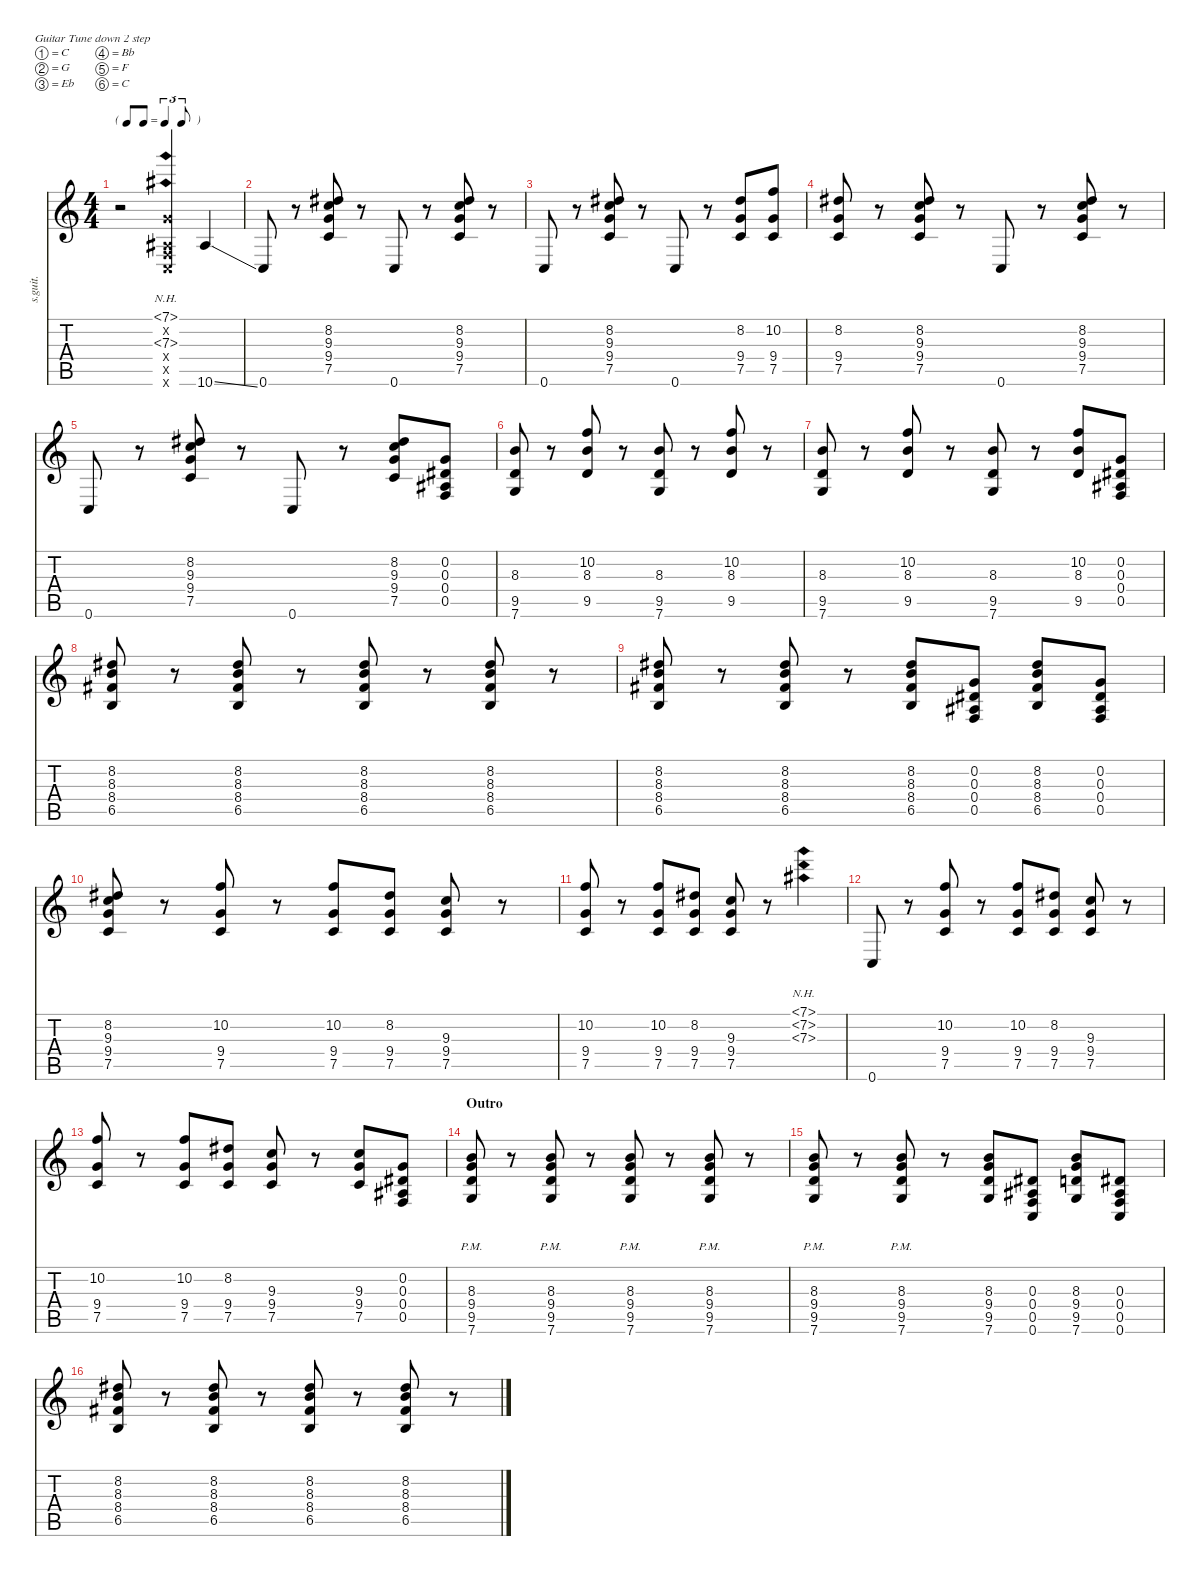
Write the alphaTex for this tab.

\defaultSystemsLayout 4
\hideDynamics
\bracketExtendMode nobrackets
\track ("Josh Homme (Lead)" "s.guit.") {instrument overdrivenguitar}
\staff {score tabs}
\tuning (C4 G3 Eb3 Bb2 F2 C2)
\ts (4 4)
\tf triplet8th
\tempo (171 hide)
\clef g2
\ks c
r.2{dy f} (7.1{nh} 0.2{x} 7.3{nh acc #} 0.4{x acc #} 0.5{x} 0.6{x}).4{lyrics (0 "") lyrics (1 "") lyrics (2 "") lyrics (3 "") lyrics (4 "") dy mp} 10.6{ss acc #}.4{lyrics (0 "") lyrics (1 "") lyrics (2 "") lyrics (3 "") lyrics (4 "")} |
0.6.8{lyrics (0 "") lyrics (1 "") lyrics (2 "") lyrics (3 "") lyrics (4 "")} r.8 (8.2{acc #} 9.3 9.4 7.5).8{lyrics (0 "") lyrics (1 "") lyrics (2 "") lyrics (3 "") lyrics (4 "")} r.8 0.6.8{lyrics (0 "") lyrics (1 "") lyrics (2 "") lyrics (3 "") lyrics (4 "")} r.8 (8.2{acc #} 9.3 9.4 7.5).8{lyrics (0 "") lyrics (1 "") lyrics (2 "") lyrics (3 "") lyrics (4 "")} r.8 |
0.6.8{lyrics (0 "") lyrics (1 "") lyrics (2 "") lyrics (3 "") lyrics (4 "")} r.8 (8.2{acc #} 9.3 9.4 7.5).8{lyrics (0 "") lyrics (1 "") lyrics (2 "") lyrics (3 "") lyrics (4 "")} r.8 0.6.8{lyrics (0 "") lyrics (1 "") lyrics (2 "") lyrics (3 "") lyrics (4 "")} r.8 (8.2{acc #} 9.4 7.5).8{lyrics (0 "") lyrics (1 "") lyrics (2 "") lyrics (3 "") lyrics (4 "")} (10.2 9.4 7.5).8{lyrics (0 "") lyrics (1 "") lyrics (2 "") lyrics (3 "") lyrics (4 "")} |
(8.2{acc #} 9.4 7.5).8{lyrics (0 "") lyrics (1 "") lyrics (2 "") lyrics (3 "") lyrics (4 "")} r.8 (8.2{acc #} 9.3 9.4 7.5).8{lyrics (0 "") lyrics (1 "") lyrics (2 "") lyrics (3 "") lyrics (4 "")} r.8 0.6.8{lyrics (0 "") lyrics (1 "") lyrics (2 "") lyrics (3 "") lyrics (4 "")} r.8 (8.2{acc #} 9.3 9.4 7.5).8{lyrics (0 "") lyrics (1 "") lyrics (2 "") lyrics (3 "") lyrics (4 "")} r.8 |
0.6.8{lyrics (0 "") lyrics (1 "") lyrics (2 "") lyrics (3 "") lyrics (4 "")} r.8 (8.2{acc #} 9.3 9.4 7.5).8{lyrics (0 "") lyrics (1 "") lyrics (2 "") lyrics (3 "") lyrics (4 "")} r.8 0.6.8{lyrics (0 "") lyrics (1 "") lyrics (2 "") lyrics (3 "") lyrics (4 "")} r.8 (8.2{acc #} 9.3 9.4 7.5).8{lyrics (0 "") lyrics (1 "") lyrics (2 "") lyrics (3 "") lyrics (4 "")} (0.2 0.3{acc #} 0.4{acc #} 0.5).8{lyrics (0 "") lyrics (1 "") lyrics (2 "") lyrics (3 "") lyrics (4 "")} |
(8.3 9.5 7.6).8{lyrics (0 "") lyrics (1 "") lyrics (2 "") lyrics (3 "") lyrics (4 "")} r.8 (10.2 8.3 9.5).8{lyrics (0 "") lyrics (1 "") lyrics (2 "") lyrics (3 "") lyrics (4 "")} r.8 (8.3 9.5 7.6).8{lyrics (0 "") lyrics (1 "") lyrics (2 "") lyrics (3 "") lyrics (4 "")} r.8 (10.2 8.3 9.5).8{lyrics (0 "") lyrics (1 "") lyrics (2 "") lyrics (3 "") lyrics (4 "")} r.8 |
(8.3 9.5 7.6).8{lyrics (0 "") lyrics (1 "") lyrics (2 "") lyrics (3 "") lyrics (4 "")} r.8 (10.2 8.3 9.5).8{lyrics (0 "") lyrics (1 "") lyrics (2 "") lyrics (3 "") lyrics (4 "")} r.8 (8.3 9.5 7.6).8{lyrics (0 "") lyrics (1 "") lyrics (2 "") lyrics (3 "") lyrics (4 "")} r.8 (10.2 8.3 9.5).8{lyrics (0 "") lyrics (1 "") lyrics (2 "") lyrics (3 "") lyrics (4 "")} (0.2 0.3{acc #} 0.4{acc #} 0.5).8{lyrics (0 "") lyrics (1 "") lyrics (2 "") lyrics (3 "") lyrics (4 "")} |
(8.2{acc #} 8.3 8.4{acc #} 6.5).8{lyrics (0 "") lyrics (1 "") lyrics (2 "") lyrics (3 "") lyrics (4 "")} r.8 (8.2{acc #} 8.3 8.4{acc #} 6.5).8{lyrics (0 "") lyrics (1 "") lyrics (2 "") lyrics (3 "") lyrics (4 "")} r.8 (8.2{acc #} 8.3 8.4{acc #} 6.5).8{lyrics (0 "") lyrics (1 "") lyrics (2 "") lyrics (3 "") lyrics (4 "")} r.8 (8.2{acc #} 8.3 8.4{acc #} 6.5).8{lyrics (0 "") lyrics (1 "") lyrics (2 "") lyrics (3 "") lyrics (4 "")} r.8 |
(8.2{acc #} 8.3 8.4{acc #} 6.5).8{lyrics (0 "") lyrics (1 "") lyrics (2 "") lyrics (3 "") lyrics (4 "")} r.8 (8.2{acc #} 8.3 8.4{acc #} 6.5).8{lyrics (0 "") lyrics (1 "") lyrics (2 "") lyrics (3 "") lyrics (4 "")} r.8 (8.2{acc #} 8.3 8.4{acc #} 6.5).8{lyrics (0 "") lyrics (1 "") lyrics (2 "") lyrics (3 "") lyrics (4 "")} (0.2 0.3{acc #} 0.4{acc #} 0.5).8{lyrics (0 "") lyrics (1 "") lyrics (2 "") lyrics (3 "") lyrics (4 "")} (8.2{acc #} 8.3 8.4{acc #} 6.5).8{lyrics (0 "") lyrics (1 "") lyrics (2 "") lyrics (3 "") lyrics (4 "")} (0.2 0.3{acc #} 0.4{acc #} 0.5).8{lyrics (0 "") lyrics (1 "") lyrics (2 "") lyrics (3 "") lyrics (4 "")} |
(8.2{acc #} 9.3 9.4 7.5).8{lyrics (0 "") lyrics (1 "") lyrics (2 "") lyrics (3 "") lyrics (4 "")} r.8 (10.2 9.4 7.5).8{lyrics (0 "") lyrics (1 "") lyrics (2 "") lyrics (3 "") lyrics (4 "")} r.8 (10.2 9.4 7.5).8{lyrics (0 "") lyrics (1 "") lyrics (2 "") lyrics (3 "") lyrics (4 "")} (8.2{acc #} 9.4 7.5).8{lyrics (0 "") lyrics (1 "") lyrics (2 "") lyrics (3 "") lyrics (4 "")} (9.3 9.4 7.5).8{lyrics (0 "") lyrics (1 "") lyrics (2 "") lyrics (3 "") lyrics (4 "")} r.8 |
(10.2 9.4 7.5).8{lyrics (0 "") lyrics (1 "") lyrics (2 "") lyrics (3 "") lyrics (4 "")} r.8 (10.2 9.4 7.5).8{lyrics (0 "") lyrics (1 "") lyrics (2 "") lyrics (3 "") lyrics (4 "")} (8.2{acc #} 9.4 7.5).8{lyrics (0 "") lyrics (1 "") lyrics (2 "") lyrics (3 "") lyrics (4 "")} (9.3 9.4 7.5).8{lyrics (0 "") lyrics (1 "") lyrics (2 "") lyrics (3 "") lyrics (4 "")} r.8 (7.1{nh} 7.2{nh} 7.3{nh acc #}).4{lyrics (0 "") lyrics (1 "") lyrics (2 "") lyrics (3 "") lyrics (4 "")} |
0.6.8{lyrics (0 "") lyrics (1 "") lyrics (2 "") lyrics (3 "") lyrics (4 "")} r.8 (10.2 9.4 7.5).8{lyrics (0 "") lyrics (1 "") lyrics (2 "") lyrics (3 "") lyrics (4 "")} r.8 (10.2 9.4 7.5).8{lyrics (0 "") lyrics (1 "") lyrics (2 "") lyrics (3 "") lyrics (4 "")} (8.2{acc #} 9.4 7.5).8{lyrics (0 "") lyrics (1 "") lyrics (2 "") lyrics (3 "") lyrics (4 "")} (9.3 9.4 7.5).8{lyrics (0 "") lyrics (1 "") lyrics (2 "") lyrics (3 "") lyrics (4 "")} r.8 |
(10.2 9.4 7.5).8{lyrics (0 "") lyrics (1 "") lyrics (2 "") lyrics (3 "") lyrics (4 "")} r.8 (10.2 9.4 7.5).8{lyrics (0 "") lyrics (1 "") lyrics (2 "") lyrics (3 "") lyrics (4 "")} (8.2{acc #} 9.4 7.5).8{lyrics (0 "") lyrics (1 "") lyrics (2 "") lyrics (3 "") lyrics (4 "")} (9.3 9.4 7.5).8{lyrics (0 "") lyrics (1 "") lyrics (2 "") lyrics (3 "") lyrics (4 "")} r.8 (9.3 9.4 7.5).8{lyrics (0 "") lyrics (1 "") lyrics (2 "") lyrics (3 "") lyrics (4 "")} (0.2 0.3{acc #} 0.4{acc #} 0.5).8{lyrics (0 "") lyrics (1 "") lyrics (2 "") lyrics (3 "") lyrics (4 "")} |
\section ("" "Outro")
(8.3{pm} 9.4{pm} 9.5{pm} 7.6{pm}).8{lyrics (0 "") lyrics (1 "") lyrics (2 "") lyrics (3 "") lyrics (4 "")} r.8 (8.3{pm} 9.4{pm} 9.5{pm} 7.6{pm}).8{lyrics (0 "") lyrics (1 "") lyrics (2 "") lyrics (3 "") lyrics (4 "")} r.8 (8.3{pm} 9.4{pm} 9.5{pm} 7.6{pm}).8{lyrics (0 "") lyrics (1 "") lyrics (2 "") lyrics (3 "") lyrics (4 "")} r.8 (8.3{pm} 9.4{pm} 9.5{pm} 7.6{pm}).8{lyrics (0 "") lyrics (1 "") lyrics (2 "") lyrics (3 "") lyrics (4 "")} r.8 |
(8.3{pm} 9.4{pm} 9.5{pm} 7.6{pm}).8{lyrics (0 "") lyrics (1 "") lyrics (2 "") lyrics (3 "") lyrics (4 "")} r.8 (8.3{pm} 9.4{pm} 9.5{pm} 7.6{pm}).8{lyrics (0 "") lyrics (1 "") lyrics (2 "") lyrics (3 "") lyrics (4 "")} r.8 (8.3 9.4 9.5 7.6).8{lyrics (0 "") lyrics (1 "") lyrics (2 "") lyrics (3 "") lyrics (4 "")} (0.3{acc #} 0.4{acc #} 0.5 0.6).8{lyrics (0 "") lyrics (1 "") lyrics (2 "") lyrics (3 "") lyrics (4 "")} (8.3 9.4 9.5 7.6).8{lyrics (0 "") lyrics (1 "") lyrics (2 "") lyrics (3 "") lyrics (4 "")} (0.3{acc #} 0.4{acc #} 0.5 0.6).8{lyrics (0 "") lyrics (1 "") lyrics (2 "") lyrics (3 "") lyrics (4 "")} |
(8.2{acc #} 8.3 8.4{acc #} 6.5).8{lyrics (0 "") lyrics (1 "") lyrics (2 "") lyrics (3 "") lyrics (4 "")} r.8 (8.2{acc #} 8.3 8.4{acc #} 6.5).8{lyrics (0 "") lyrics (1 "") lyrics (2 "") lyrics (3 "") lyrics (4 "")} r.8 (8.2{acc #} 8.3 8.4{acc #} 6.5).8{lyrics (0 "") lyrics (1 "") lyrics (2 "") lyrics (3 "") lyrics (4 "")} r.8 (8.2{acc #} 8.3 8.4{acc #} 6.5).8{lyrics (0 "") lyrics (1 "") lyrics (2 "") lyrics (3 "") lyrics (4 "")} r.8
